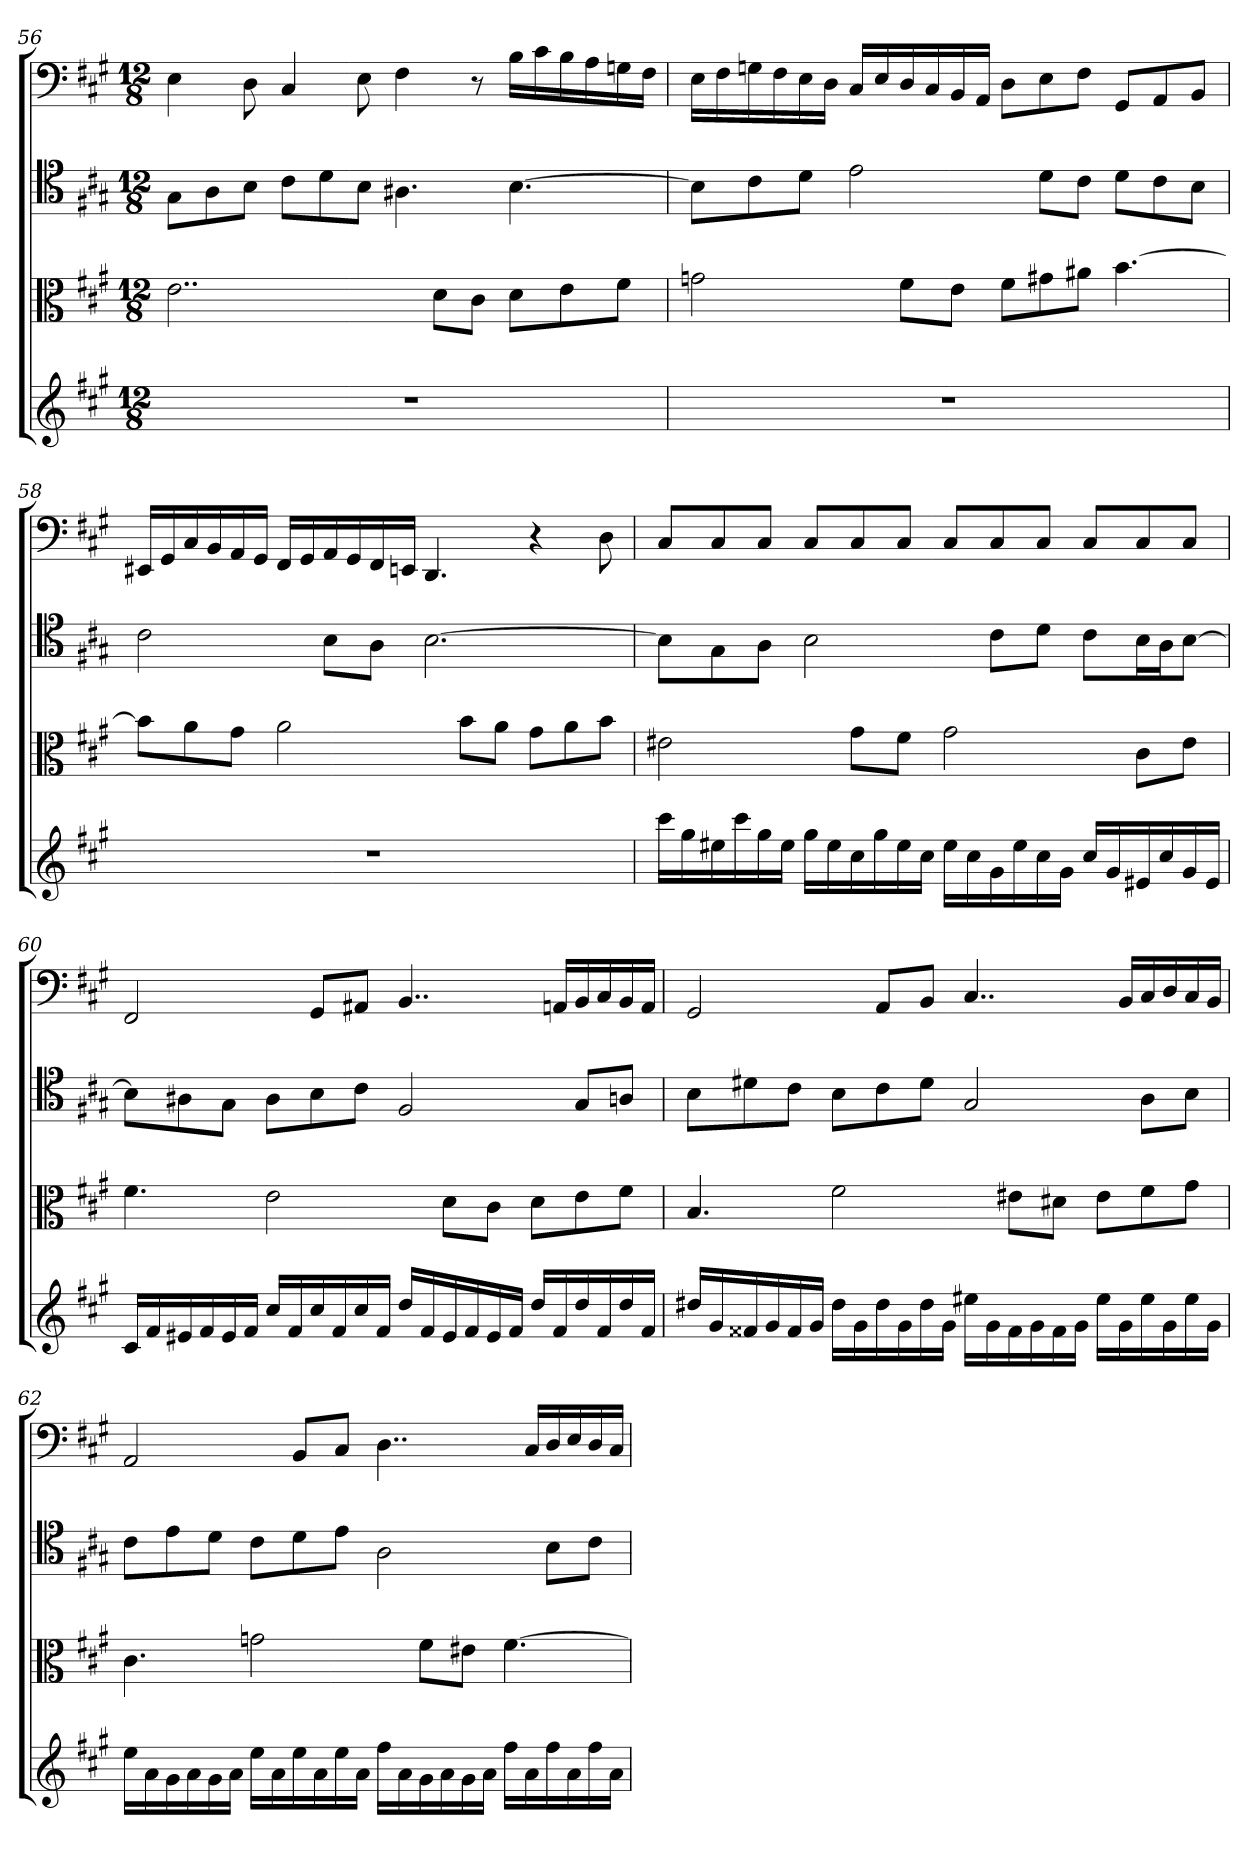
**kern	**kern	**kern	**kern
*part4	*part3	*part2	*part1
*staff4	*staff3	*staff2	*staff1
*	*clefC3	*clefC4	*clefF4
*k[f#c#g#]	*k[f#c#g#]	*k[f#c#g#]	*k[f#c#g#]
*A:	*A:	*A:	*A:
*M12/8	*M12/8	*M12/8	*M12/8
=56	=56	=56	=56
1.r	2..e	8G#\L	4E
.	.	8A\	.
.	.	8B\J	8D
.	.	8c#\L	4C#
.	.	8d\	.
.	.	8B\J	8E
.	.	4.A#X	4F#
.	8d\L	.	.
.	8c#\J	.	8r
.	8d\L	[4.B	16B\LL
.	.	.	16c#\
.	8e\	.	16B\
.	.	.	16A\
.	8f#\J	.	16Gn\
.	.	.	16F#\JJ
=57	=57	=57	=57
1.r	2gn	8B\L]	16E\LL
.	.	.	16F#\
.	.	8c#\	16Gn\
.	.	.	16F#\
.	.	8d\J	16E\
.	.	.	16D\JJ
.	.	2e	16C#/LL
.	.	.	16E/
.	8f#\L	.	16D/
.	.	.	16C#/
.	8e\J	.	16BB/
.	.	.	16AA/JJ
.	8f#\L	.	8D\L
.	8g#X\	8d\L	8E\
.	8a#X\J	8c#\J	8F#\J
.	[4.b	8d\L	8GG#/L
.	.	8c#\	8AA/
.	.	8B\J	8BB/J
=58	=58	=58	=58
1.r	8b\L]	2c#	16EE#X/LL
.	.	.	16GG#/
.	8a\	.	16C#/
.	.	.	16BB/
.	8g#\J	.	16AA/
.	.	.	16GG#/JJ
.	2a	.	16FF#/LL
.	.	.	16GG#/
.	.	8B\L	16AA/
.	.	.	16GG#/
.	.	8A\J	16FF#/
.	.	.	16EEn/JJ
.	.	[2.B	4.DD
.	8b\L	.	.
.	8a\J	.	.
.	8g#\L	.	4r
.	8a\	.	.
.	8b\J	.	8D
=59	=59	=59	=59
16ccc#LL	2e#X	8B\L]	8C#/L
16gg#	.	.	.
16ee#X	.	8G#\	8C#/
16ccc#	.	.	.
16gg#	.	8A\J	8C#/J
16ee#JJ	.	.	.
16gg#LL	.	2B	8C#/L
16ee#	.	.	.
16cc#	8g#\L	.	8C#/
16gg#	.	.	.
16ee#	8f#\J	.	8C#/J
16cc#JJ	.	.	.
16ee#LL	2g#	.	8C#/L
16cc#	.	.	.
16g#	.	8c#\L	8C#/
16ee#	.	.	.
16cc#	.	8d\J	8C#/J
16g#JJ	.	.	.
16cc#LL	.	8c#\L	8C#/L
16g#	.	.	.
16e#X	8c#\L	16B\L	8C#/
16cc#	.	16A\J	.
16g#	8e#\J	[8B\J	8C#/J
16e#JJ	.	.	.
=60	=60	=60	=60
16c#LL	4.f#	8B\L]	2FF#
16f#	.	.	.
16e#X	.	8A#X\	.
16f#	.	.	.
16e#	.	8G#\J	.
16f#JJ	.	.	.
16cc#LL	2e	8A#\L	.
16f#	.	.	.
16cc#	.	8B\	8GG#/L
16f#	.	.	.
16cc#	.	8c#\J	8AA#X/J
16f#JJ	.	.	.
16ddLL	.	2F#	4..BB
16f#	.	.	.
16e#	8d\L	.	.
16f#	.	.	.
16e#	8c#\J	.	.
16f#JJ	.	.	.
16ddLL	8d\L	.	.
16f#	.	.	16AAn/LL
16dd	8e\	8G#/L	16BB/
16f#	.	.	16C#/
16dd	8f#\J	8An/J	16BB/
16f#JJ	.	.	16AA/JJ
=61	=61	=61	=61
16dd#XLL	4.B	8B\L	2GG#
16g#	.	.	.
16f##X	.	8d#X\	.
16g#	.	.	.
16f##	.	8c#\J	.
16g#JJ	.	.	.
16dd#LL	2f#	8B\L	.
16g#	.	.	.
16dd#	.	8c#\	8AA/L
16g#	.	.	.
16dd#	.	8d#\J	8BB/J
16g#JJ	.	.	.
16ee#XLL	.	2G#	4..C#
16g#	.	.	.
16f##	8e#X\L	.	.
16g#	.	.	.
16f##	8d#X\J	.	.
16g#JJ	.	.	.
16ee#LL	8e#\L	.	.
16g#	.	.	16BB/LL
16ee#	8f#\	8A\L	16C#/
16g#	.	.	16D/
16ee#	8g#\J	8B\J	16C#/
16g#JJ	.	.	16BB/JJ
=62	=62	=62	=62
16eeLL	4.c#	8c#\L	2AA
16a	.	.	.
16g#	.	8e\	.
16a	.	.	.
16g#	.	8d\J	.
16aJJ	.	.	.
16eeLL	2gn	8c#\L	.
16a	.	.	.
16ee	.	8d\	8BB/L
16a	.	.	.
16ee	.	8e\J	8C#/J
16aJJ	.	.	.
16ff#LL	.	2A	4..D
16a	.	.	.
16g#	8f#\L	.	.
16a	.	.	.
16g#	8e#X\J	.	.
16aJJ	.	.	.
16ff#LL	[4.f#	.	.
16a	.	.	16C#/LL
16ff#	.	8B\L	16D/
16a	.	.	16E/
16ff#	.	8c#\J	16D/
16aJJ	.	.	16C#/JJ
=	=	=	=
*-	*-	*-	*-
